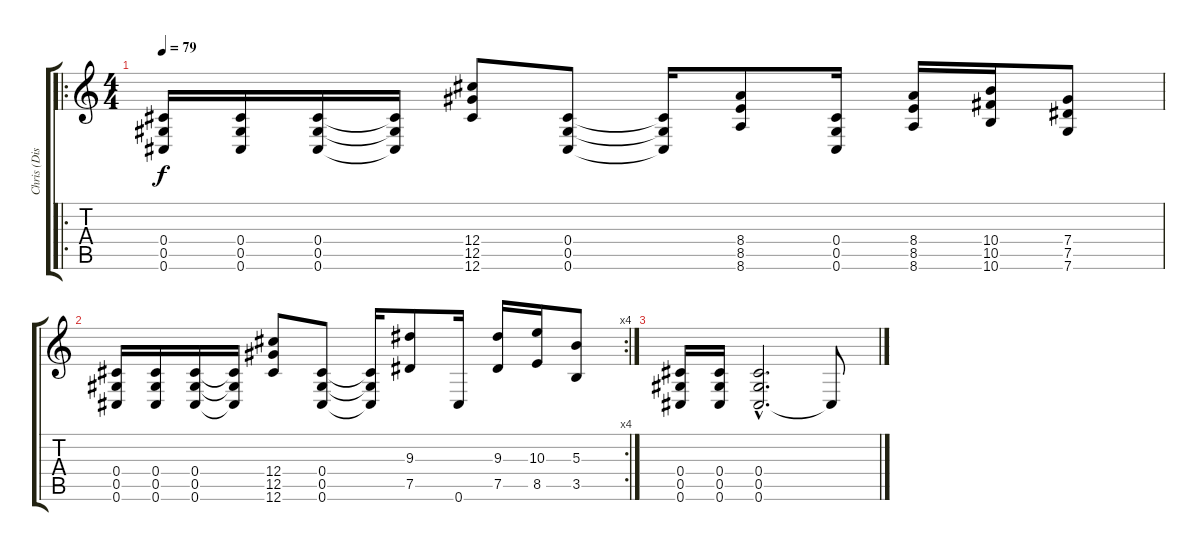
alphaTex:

\track ("Chris (Distortion)" "Chris (Dis") {instrument distortionguitar}
\staff {score tabs}
\tuning (Eb4 Bb3 Gb3 Db3 Ab2 Db2) {hide}
\ro
\ts (4 4)
\tempo 79
\clef g2
\ks c
(0.4 0.5 0.6).16{dy f} (0.4 0.5 0.6).16 (0.4 0.5 0.6).16 (0.4{t} 0.5{t} 0.6{t}).16 (12.4 12.5 12.6).8 (0.4 0.5 0.6).8 (0.4{t} 0.5{t} 0.6{t}).16 (8.4 8.5 8.6).8 (0.4 0.5 0.6).16 (8.4 8.5 8.6).16 (10.4 10.5 10.6).16 (7.4 7.5 7.6).8 |
\rc 4
(0.4 0.5 0.6).16 (0.4 0.5 0.6).16 (0.4 0.5 0.6).16 (0.4{t} 0.5{t} 0.6{t}).16 (12.4 12.5 12.6).8 (0.4 0.5 0.6).8 (0.4{t} 0.5{t} 0.6{t}).16 (9.3 7.5).8 0.6.16 (9.3 7.5).16 (10.3 8.5).16 (5.3 3.5).8 |
(0.4 0.5 0.6).16 (0.4 0.5 0.6).16 (0.4{hac} 0.5{hac} 0.6{hac}).2{d} 0.6{t}.8
